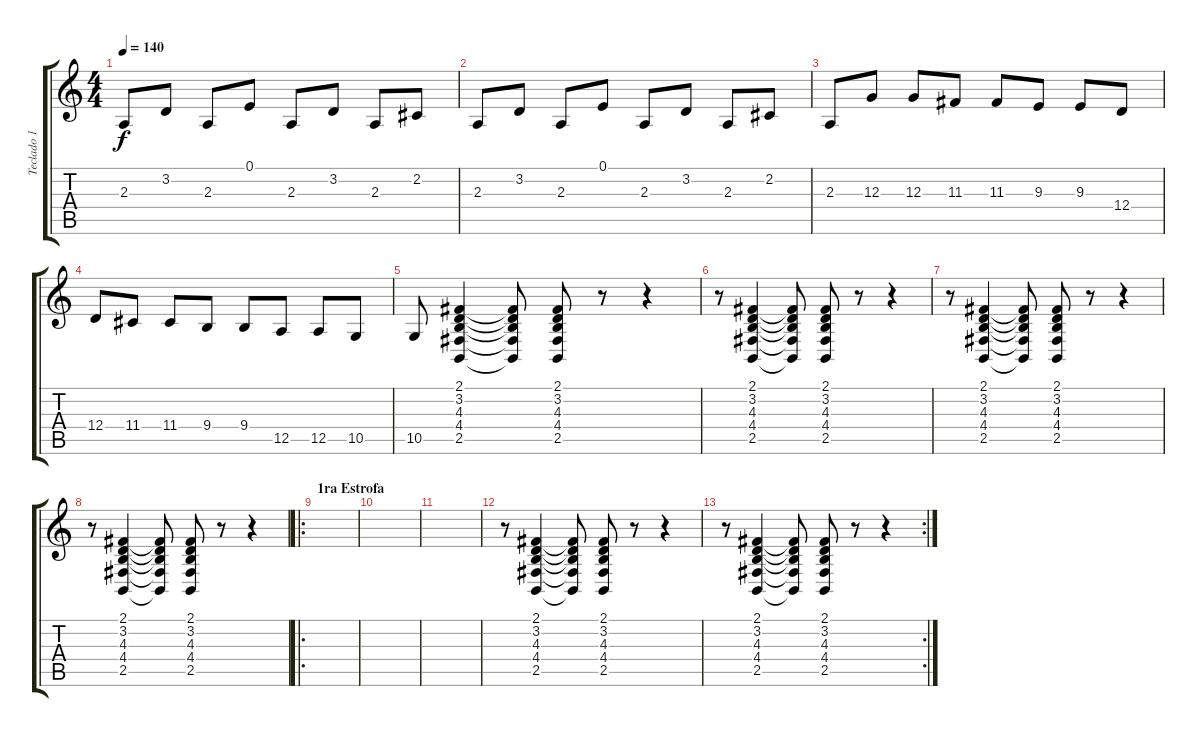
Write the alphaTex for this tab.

\track ("Teclado 1" "Teclado 1") {instrument stringensemble1}
\staff {score tabs}
\tuning (E4 B3 G3 D3 A2 E2) {hide}
\ts (4 4)
\tempo 140
\clef g2
\ks c
2.3.8{dy f} 3.2.8 2.3.8 0.1.8 2.3.8 3.2.8 2.3.8 2.2.8 |
2.3.8 3.2.8 2.3.8 0.1.8 2.3.8 3.2.8 2.3.8 2.2.8 |
2.3.8 12.3.8 12.3.8 11.3.8 11.3.8 9.3.8 9.3.8 12.4.8 |
12.4.8 11.4.8 11.4.8 9.4.8 9.4.8 12.5.8 12.5.8 10.5.8 |
10.5.8 (2.1 3.2 4.3 4.4 2.5).4 (2.1{t} 3.2{t} 4.3{t} 4.4{t} 2.5{t}).8 (2.1 3.2 4.3 4.4 2.5).8 r.8 r.4 |
r.8 (2.1 3.2 4.3 4.4 2.5).4 (2.1{t} 3.2{t} 4.3{t} 4.4{t} 2.5{t}).8 (2.1 3.2 4.3 4.4 2.5).8 r.8 r.4 |
r.8 (2.1 3.2 4.3 4.4 2.5).4 (2.1{t} 3.2{t} 4.3{t} 4.4{t} 2.5{t}).8 (2.1 3.2 4.3 4.4 2.5).8 r.8 r.4 |
r.8 (2.1 3.2 4.3 4.4 2.5).4 (2.1{t} 3.2{t} 4.3{t} 4.4{t} 2.5{t}).8 (2.1 3.2 4.3 4.4 2.5).8 r.8 r.4 |
\ro
\section ("" "1ra Estrofa")
|
|
|
r.8 (2.1 3.2 4.3 4.4 2.5).4 (2.1{t} 3.2{t} 4.3{t} 4.4{t} 2.5{t}).8 (2.1 3.2 4.3 4.4 2.5).8 r.8 r.4 |
\rc 2
r.8 (2.1 3.2 4.3 4.4 2.5).4 (2.1{t} 3.2{t} 4.3{t} 4.4{t} 2.5{t}).8 (2.1 3.2 4.3 4.4 2.5).8 r.8 r.4
